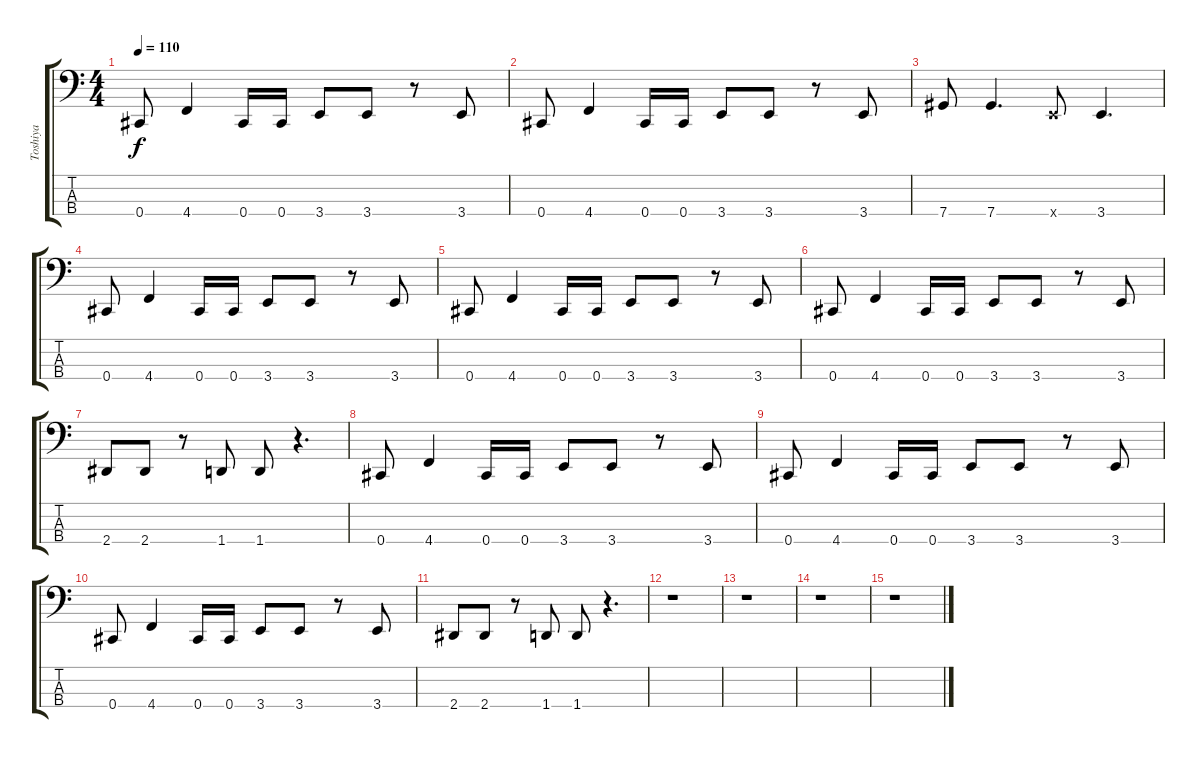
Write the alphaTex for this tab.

\track ("Toshiya" "Toshiya") {instrument electricbasspick}
\staff {score tabs}
\tuning (Gb2 Db2 Ab1 Db1) {hide}
\ts (4 4)
\tempo 110
\clef f4
\ks c
0.4.8{dy f} 4.4.4 0.4.16 0.4.16 3.4.8 3.4.8 r.8 3.4.8 |
0.4.8 4.4.4 0.4.16 0.4.16 3.4.8 3.4.8 r.8 3.4.8 |
7.4.8 7.4.4{d} 3.4{x}.8 3.4.4{d} |
0.4.8 4.4.4 0.4.16 0.4.16 3.4.8 3.4.8 r.8 3.4.8 |
0.4.8 4.4.4 0.4.16 0.4.16 3.4.8 3.4.8 r.8 3.4.8 |
0.4.8 4.4.4 0.4.16 0.4.16 3.4.8 3.4.8 r.8 3.4.8 |
2.4.8 2.4.8 r.8 1.4.8 1.4.8 r.4{d} |
0.4.8 4.4.4 0.4.16 0.4.16 3.4.8 3.4.8 r.8 3.4.8 |
0.4.8 4.4.4 0.4.16 0.4.16 3.4.8 3.4.8 r.8 3.4.8 |
0.4.8 4.4.4 0.4.16 0.4.16 3.4.8 3.4.8 r.8 3.4.8 |
2.4.8 2.4.8 r.8 1.4.8 1.4.8 r.4{d} |
r.1 |
r.1 |
r.1 |
r.1
